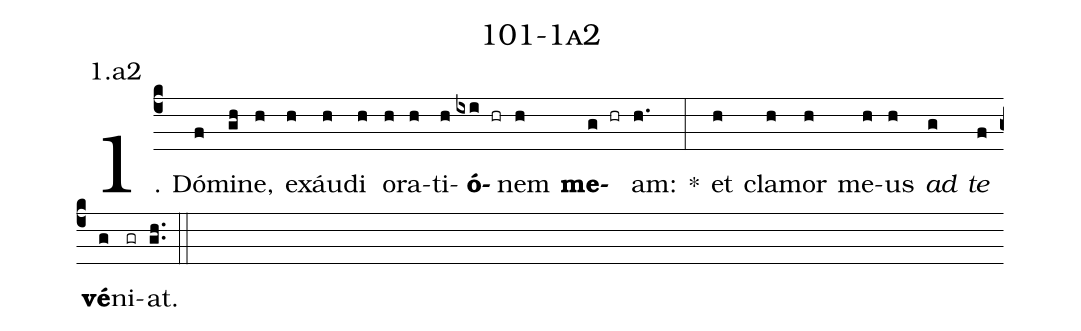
name: 101-1a2;
annotation: 1.a2;
%%
(c4)1. Dó(f)mi(gh)ne,(h) ex(h)áu(h)di(h) o(h)ra(h)ti(h)<b>ó</b>(ixi hr)nem(h) <b>me</b>(g hr)am:(h.) *(:) et(h) cla(h)mor(h) me(h)us(h) <i>ad</i>(g) <i>te</i>(f) <b>vé</b>(g)ni(gr)at.(gh..) (::)
